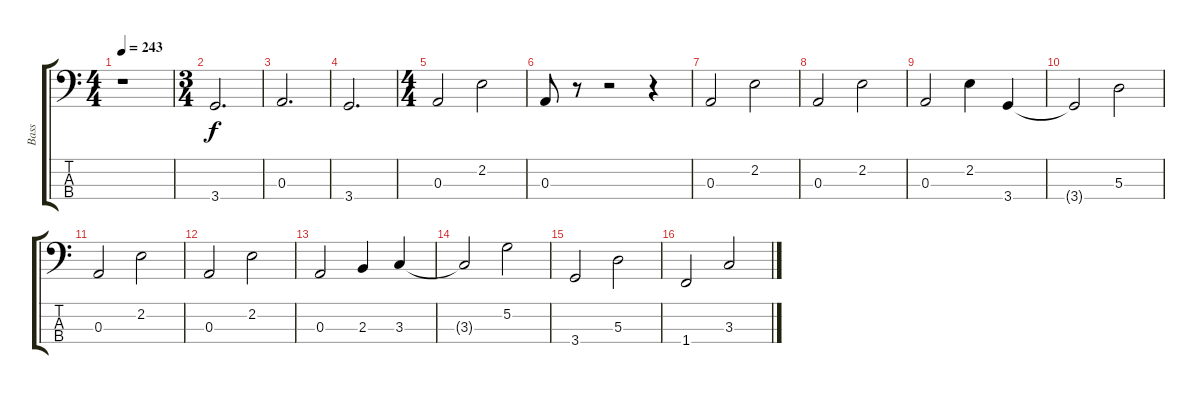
\track ("Bass" "Bass") {instrument electricbassfinger}
\staff {score tabs}
\tuning (G2 D2 A1 E1) {hide}
\ts (4 4)
\tempo 243
\clef f4
\ks c
r.1{dy f instrument electricbassfinger} |
\ts (3 4)
3.4.2{d} |
0.3.2{d} |
3.4.2{d} |
\ts (4 4)
0.3.2 2.2.2 |
0.3.8 r.8 r.2 r.4 |
0.3.2 2.2.2 |
0.3.2 2.2.2 |
0.3.2 2.2.4 3.4.4 |
3.4{t}.2 5.3.2 |
0.3.2 2.2.2 |
0.3.2 2.2.2 |
0.3.2 2.3.4 3.3.4 |
3.3{t}.2 5.2.2 |
3.4.2 5.3.2 |
1.4.2 3.3.2
